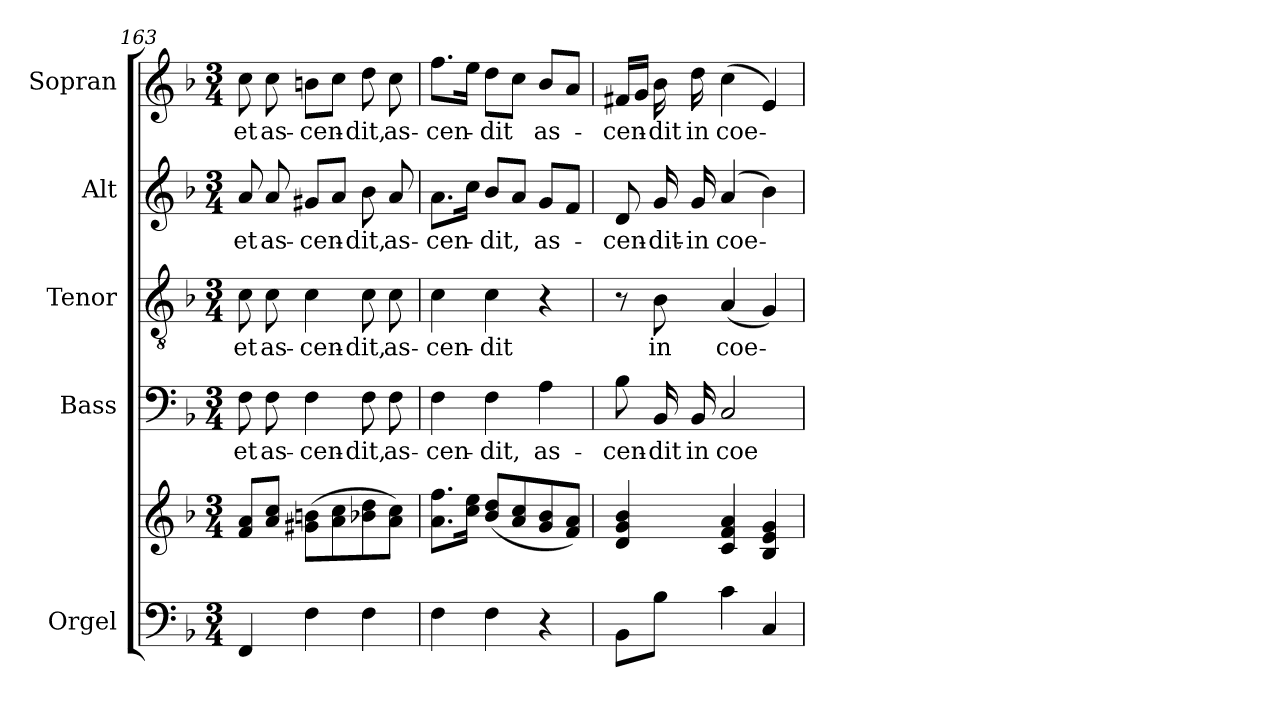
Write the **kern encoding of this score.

**kern	**kern	**kern	**text	**kern	**text	**kern	**text	**kern	**text
*part5	*part5	*part4	*part4	*part3	*part3	*part2	*part2	*part1	*part1
*staff6	*staff5	*staff4	*staff4	*staff3	*staff3	*staff2	*staff2	*staff1	*staff1
*I"Orgel	*	*I"Bass	*	*I"Tenor	*	*I"Alt	*	*I"Sopran	*
*I'Org.	*	*I'B.	*	*I'T.	*	*I'A.	*	*I'S.	*
!!LO:PB:g=z
*clefF4	*clefG2	*clefF4	*	*clefGv2	*	*clefG2	*	*clefG2	*
*k[b-]	*k[b-]	*k[b-]	*	*k[b-]	*	*k[b-]	*	*k[b-]	*
*F:	*F:	*F:	*	*F:	*	*F:	*	*F:	*
*M3/4	*M3/4	*M3/4	*	*M3/4	*	*M3/4	*	*M3/4	*
=163	=163	=163	=163	=163	=163	=163	=163	=163	=163
!	!	!	!LO:LY:b	!	!LO:LY:b	!	!LO:LY:b	!	!LO:LY:b
4FF/	8f/ 8a/L	8F\	et	8c\	et	8a/	et	8cc\	et
!	!	!	!LO:LY:b	!	!LO:LY:b	!	!LO:LY:b	!	!LO:LY:b
.	8a/ 8cc/J	8F\	as-	8c\	as-	8a/	as-	8cc\	as-
!	!	!	!LO:LY:b	!	!LO:LY:b	!	!LO:LY:b	!	!LO:LY:b
4F\	(>8g#X\ 8bn\L	4F\	-cen-	4c\	-cen-	8g#X/L	-cen-	8bn\L	-cen-
.	8a\ 8cc\	.	.	.	.	8a/J	.	8cc\J	.
!	!	!	!LO:LY:b	!	!LO:LY:b	!	!LO:LY:b	!	!LO:LY:b
4F\	8b-X\ 8dd\	8F\	-dit,	8c\	-dit,	8b-\	-dit,	8dd\	-dit,
!	!	!	!LO:LY:b	!	!LO:LY:b	!	!LO:LY:b	!	!LO:LY:b
.	8a\ 8cc\J)	8F\	as-	8c\	as-	8a/	as-	8cc\	as-
=164	=164	=164	=164	=164	=164	=164	=164	=164	=164
!	!	!	!LO:LY:b	!	!LO:LY:b	!	!LO:LY:b	!	!LO:LY:b
4F\	8.a\ 8.ff\L	4F\	-cen-	4c\	-cen-	8.a\L	-cen-	8.ff\L	-cen-
.	16cc\ 16ee\Jk	.	.	.	.	16cc\Jk	.	16ee\Jk	.
!	!	!	!LO:LY:b	!	!LO:LY:b	!	!LO:LY:b	!	!LO:LY:b
4F\	(<8b-/ 8dd/L	4F\	-dit,	4c\	-dit	8b-/L	-dit,	8dd\L	-dit
.	8a/ 8cc/	.	.	.	.	8a/J	.	8cc\J	.
!	!	!	!LO:LY:b	!	!	!	!LO:LY:b	!	!LO:LY:b
4r	8g/ 8b-/	4A\	as-	4r	.	8g/L	as-	8b-/L	as-
.	8f/ 8a/J)	.	.	.	.	8f/J	.	8a/J	.
=165	=165	=165	=165	=165	=165	=165	=165	=165	=165
!	!	!	!LO:LY:b	!	!	!	!LO:LY:b	!	!LO:LY:b
8BB-\L	4d/ 4g/ 4b-/	8B-\	-cen-	8r	.	8d/	-cen-	16f#X/LL	-cen-
.	.	.	.	.	.	.	.	16g/JJ	.
!	!	!	!LO:LY:b	!	!LO:LY:b	!	!LO:LY:b	!	!LO:LY:b
8B-\J	.	16BB-/	-dit	8B-\	in	16g/	-dit-	16b-\	-dit
!	!	!	!LO:LY:b	!	!	!	!LO:LY:b	!	!LO:LY:b
.	.	16BB-/	in	.	.	16g/	-in	16dd\	in
!	!	!	!LO:LY:b	!	!LO:LY:b	!	!LO:LY:b	!	!LO:LY:b
4c\	4c/ 4f/ 4a/	2C/	coe-	(<4A/	coe-	(4a/	coe-	(>4cc\	coe-
4C/	4B-/ 4e/ 4g/	.	.	4G/)	.	4b-\)	.	4e/)	.
=	=	=	=	=	=	=	=	=	=
*-	*-	*-	*-	*-	*-	*-	*-	*-	*-
